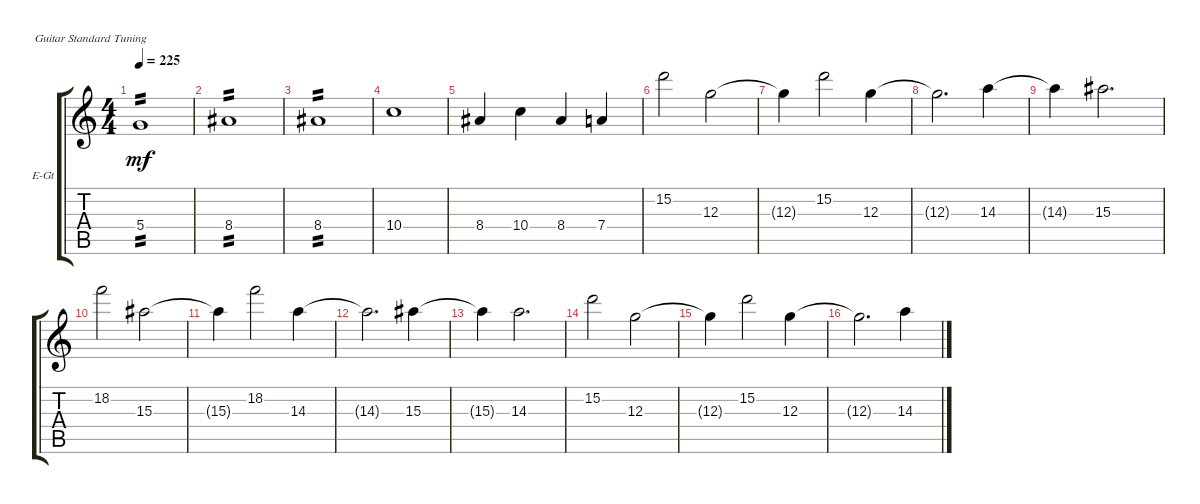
\defaultSystemsLayout 4
\bracketExtendMode groupsimilarinstruments
\firstSystemTrackNameOrientation horizontal
\otherSystemsTrackNameOrientation horizontal
\track ("Electric Guitar" "E-Gt") {instrument overdrivenguitar}
\staff {score tabs}
\tuning (E4 B3 G3 D3 A2 E2)
\ts (4 4)
\tempo 225
\clef g2
\ks c
5.4.1{tp 2 dy mf} |
8.4.1{tp 2} |
8.4.1{tp 2} |
10.4.1 |
8.4.4 10.4.4 8.4.4 7.4.4 |
15.2.2 12.3.2 |
12.3{t}.4 15.2.2 12.3.4 |
12.3{t}.2{d} 14.3.4 |
14.3{t}.4 15.3.2{d} |
18.2.2 15.3.2 |
15.3{t}.4 18.2.2 14.3.4 |
14.3{t}.2{d} 15.3.4 |
15.3{t}.4 14.3.2{d} |
15.2.2 12.3.2 |
12.3{t}.4 15.2.2 12.3.4 |
12.3{t}.2{d} 14.3.4
